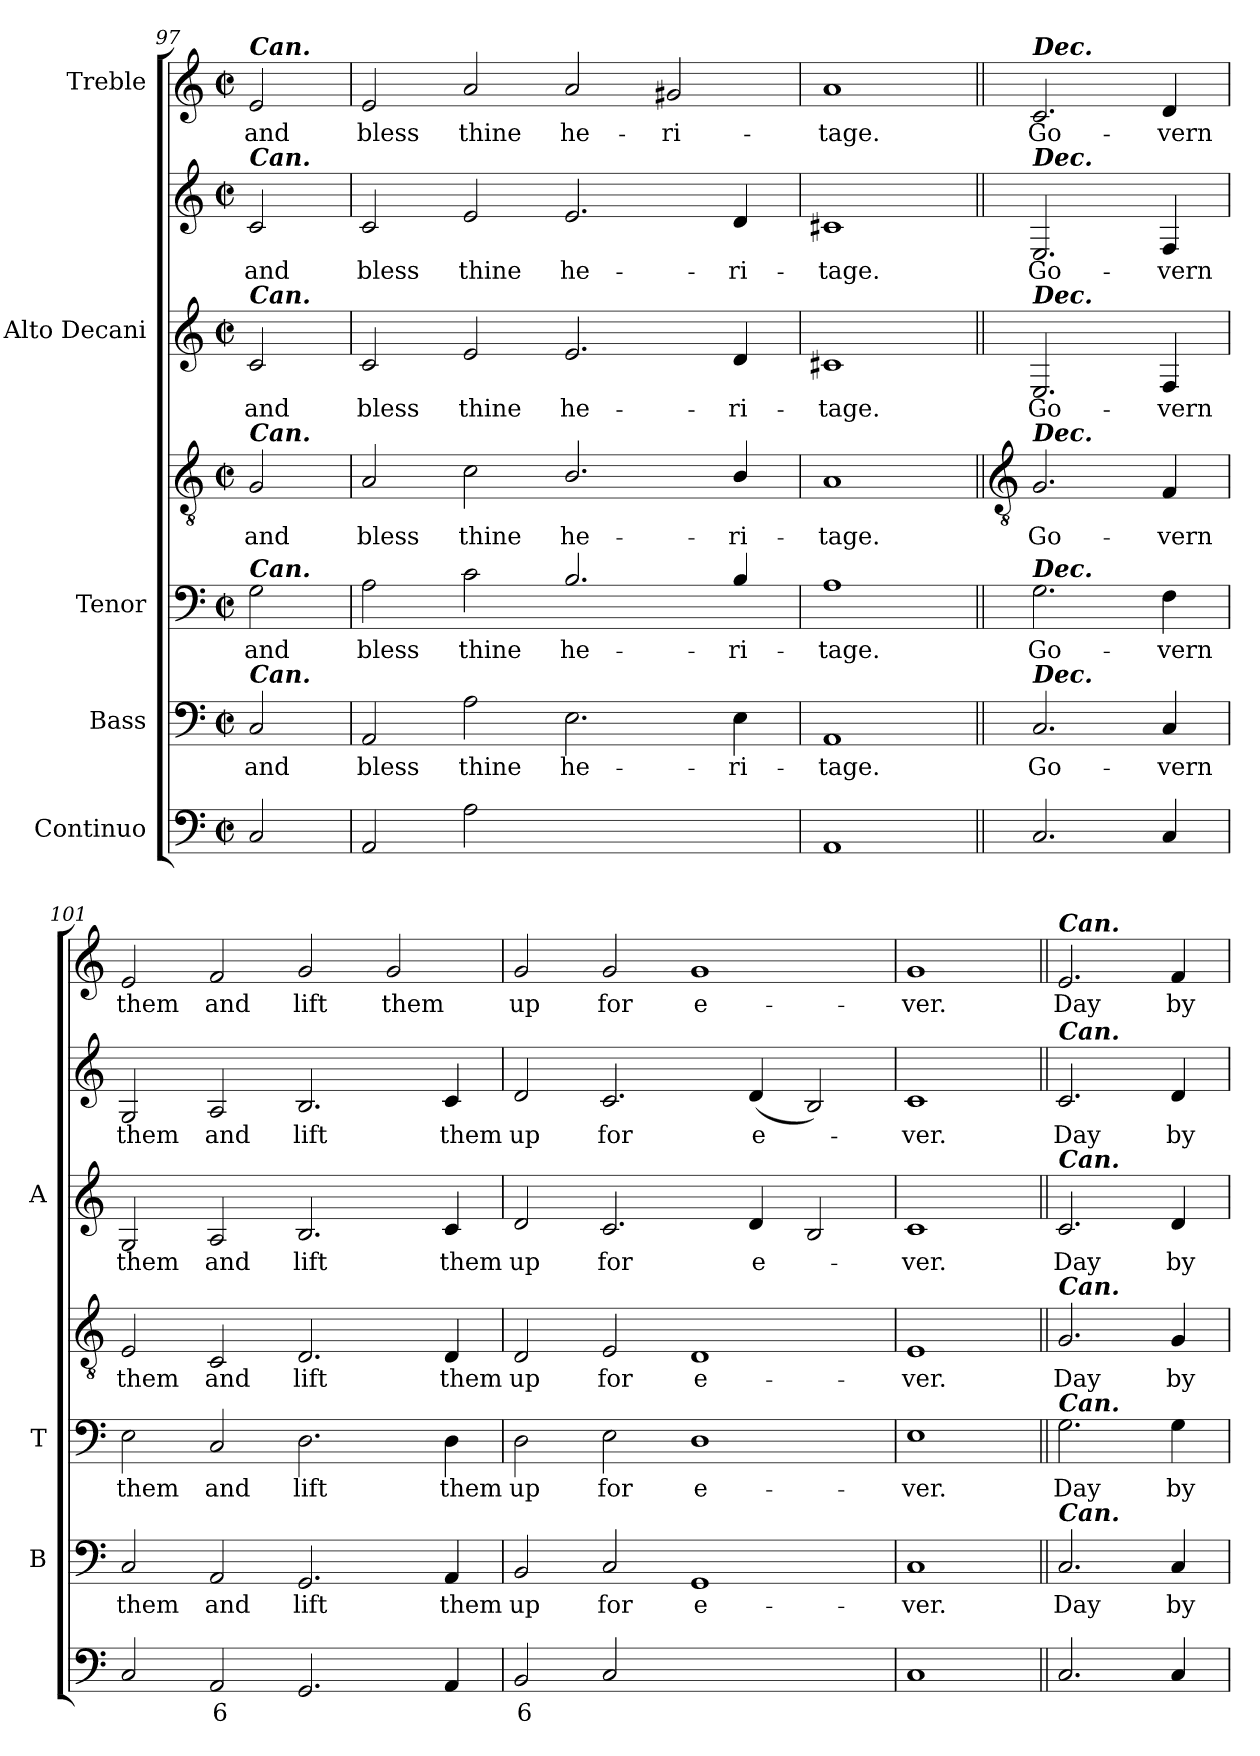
**kern	**text	**kern	**text	**kern	**text	**kern	**text	**kern	**text	**kern	**text	**kern	**text
*part5	*part5	*part4	*part4	*part3	*part3	*part3	*part3	*part2	*part2	*part2	*part2	*part1	*part1
*staff7	*staff7	*staff6	*staff6	*staff5	*staff5	*staff4	*staff4	*staff3	*staff3	*staff2	*staff2	*staff1	*staff1
*I"Continuo	*	*I"Bass	*	*I"Tenor	*	*	*	*I"Alto Decani	*	*	*	*I"Treble	*
*	*	*I'B	*	*I'T	*	*	*	*I'A	*	*	*	*	*
*clefF4	*	*clefF4	*	*	*	*clefGv2	*	*clefG2	*	*clefG2	*	*clefG2	*
*k[]	*	*k[]	*	*k[]	*	*k[]	*	*k[]	*	*k[]	*	*k[]	*
*C:	*	*C:	*	*C:	*	*C:	*	*C:	*	*C:	*	*C:	*
*M4/2	*	*M4/2	*	*M4/2	*	*M4/2	*	*M4/2	*	*M4/2	*	*M4/2	*
*met(c|)	*	*met(c|)	*	*met(c|)	*	*met(c|)	*	*met(c|)	*	*met(c|)	*	*met(c|)	*
=97	=97	=97	=97	=97	=97	=97	=97	=97	=97	=97	=97	=97	=97
!	!	!	!	!	!	!	!	!	!	!	!	!LO:TX:a:Bi:t=Can.	!
!	!	!	!	!	!	!	!	!	!	!LO:TX:a:Bi:t=Can.	!	!	!
!	!	!	!	!	!	!	!	!LO:TX:a:Bi:t=Can.	!	!	!	!	!
!	!	!	!	!	!	!LO:TX:a:Bi:t=Can.	!	!	!	!	!	!	!
!	!	!	!	!LO:TX:a:Bi:t=Can.	!	!	!	!	!	!	!	!	!
!	!	!LO:TX:a:Bi:t=Can.	!	!	!	!	!	!	!	!	!	!	!
!	!	!	!LO:LY:b	!	!LO:LY:b	!	!LO:LY:b	!	!LO:LY:b	!	!LO:LY:b	!	!LO:LY:b
2C	.	2C	and	2G	and	2G	and	2c	and	2c	and	2e	and
=98	=98	=98	=98	=98	=98	=98	=98	=98	=98	=98	=98	=98	=98
!	!	!	!LO:LY:b	!	!LO:LY:b	!	!LO:LY:b	!	!LO:LY:b	!	!LO:LY:b	!	!LO:LY:b
2AA	.	2AA	bless	2A	bless	2A	bless	2c	bless	2c	bless	2e	bless
!	!	!	!LO:LY:b	!	!LO:LY:b	!	!LO:LY:b	!	!LO:LY:b	!	!LO:LY:b	!	!LO:LY:b
2A	.	2A	thine	2c	thine	2c	thine	2e	thine	2e	thine	2a	thine
!	!LO:LY:b	!	!LO:LY:b	!	!LO:LY:b	!	!LO:LY:b	!	!LO:LY:b	!	!LO:LY:b	!	!LO:LY:b
[2Eyy	4	2.E	he-	2.B/	he-	2.B/	he-	2.e	he-	2.e	he-	2a	he-
!	!LO:LY:b	!	!	!	!	!	!	!	!	!	!	!	!LO:LY:b
2Eyy]	3	.	.	.	.	.	.	.	.	.	.	2g#X	-ri-
!	!	!	!LO:LY:b	!	!LO:LY:b	!	!LO:LY:b	!	!LO:LY:b	!	!LO:LY:b	!	!
.	.	4E	-ri-	4B/	-ri-	4B/	-ri-	4d	-ri-	4d	-ri-	.	.
=99	=99	=99	=99	=99	=99	=99	=99	=99	=99	=99	=99	=99	=99
!	!	!	!LO:LY:b	!	!LO:LY:b	!	!LO:LY:b	!	!LO:LY:b	!	!LO:LY:b	!	!LO:LY:b
1AA	.	1AA	-tage.	1A	-tage.	1A	-tage.	1c#X	-tage.	1c#X	-tage.	1a	-tage.
!!LO:LB:g=z
=100||	=100||	=100||	=100||	=100||	=100||	=100||	=100||	=100||	=100||	=100||	=100||	=100||	=100||
*	*	*	*	*	*	*clefGv2	*	*	*	*	*	*	*
!	!	!	!	!	!	!	!	!	!	!	!	!LO:TX:a:Bi:t=Dec.	!
!	!	!	!	!	!	!	!	!	!	!LO:TX:a:Bi:t=Dec.	!	!	!
!	!	!	!	!	!	!	!	!LO:TX:a:Bi:t=Dec.	!	!	!	!	!
!	!	!	!	!	!	!LO:TX:a:Bi:t=Dec.	!	!	!	!	!	!	!
!	!	!	!	!LO:TX:a:Bi:t=Dec.	!	!	!	!	!	!	!	!	!
!	!	!LO:TX:a:Bi:t=Dec.	!	!	!	!	!	!	!	!	!	!	!
!	!	!	!LO:LY:b	!	!LO:LY:b	!	!LO:LY:b	!	!LO:LY:b	!	!LO:LY:b	!	!LO:LY:b
2.C	.	2.C	Go-	2.G	Go-	2.G	Go-	2.E	Go-	2.E	Go-	2.c	Go-
!	!	!	!LO:LY:b	!	!LO:LY:b	!	!LO:LY:b	!	!LO:LY:b	!	!LO:LY:b	!	!LO:LY:b
4C	.	4C	-vern	4F	-vern	4F	-vern	4F	-vern	4F	-vern	4d	-vern
=101	=101	=101	=101	=101	=101	=101	=101	=101	=101	=101	=101	=101	=101
!	!	!	!LO:LY:b	!	!LO:LY:b	!	!LO:LY:b	!	!LO:LY:b	!	!LO:LY:b	!	!LO:LY:b
2C	.	2C	them	2E	them	2E	them	2G	them	2G	them	2e	them
!	!LO:LY:b	!	!LO:LY:b	!	!LO:LY:b	!	!LO:LY:b	!	!LO:LY:b	!	!LO:LY:b	!	!LO:LY:b
2AA	6	2AA	and	2C	and	2C	and	2A	and	2A	and	2f	and
!	!	!	!LO:LY:b	!	!LO:LY:b	!	!LO:LY:b	!	!LO:LY:b	!	!LO:LY:b	!	!LO:LY:b
2.GG	.	2.GG	lift	2.D	lift	2.D	lift	2.B	lift	2.B	lift	2g	lift
!	!	!	!	!	!	!	!	!	!	!	!	!	!LO:LY:b
.	.	.	.	.	.	.	.	.	.	.	.	2g	them
!	!	!	!LO:LY:b	!	!LO:LY:b	!	!LO:LY:b	!	!LO:LY:b	!	!LO:LY:b	!	!
4AA	.	4AA	them	4D	them	4D	them	4c	them	4c	them	.	.
=102	=102	=102	=102	=102	=102	=102	=102	=102	=102	=102	=102	=102	=102
!	!LO:LY:b	!	!LO:LY:b	!	!LO:LY:b	!	!LO:LY:b	!	!LO:LY:b	!	!LO:LY:b	!	!LO:LY:b
2BB	6	2BB	up	2D	up	2D	up	2d	up	2d	up	2g	up
!	!	!	!LO:LY:b	!	!LO:LY:b	!	!LO:LY:b	!	!LO:LY:b	!	!LO:LY:b	!	!LO:LY:b
2C	.	2C	for	2E	for	2E	for	2.c	for	2.c	for	2g	for
!	!LO:LY:b	!	!LO:LY:b	!	!LO:LY:b	!	!LO:LY:b	!	!	!	!	!	!LO:LY:b
[2GGyy	4	1GG	e-	1D	e-	1D	e-	.	.	.	.	1g	e-
!	!	!	!	!	!	!	!	!	!LO:LY:b	!	!LO:LY:b	!	!
.	.	.	.	.	.	.	.	4d	e-	(<4d	e-	.	.
!	!LO:LY:b	!	!	!	!	!	!	!	!	!	!	!	!
2GGyy]	3	.	.	.	.	.	.	2B	.	2B)	.	.	.
=103	=103	=103	=103	=103	=103	=103	=103	=103	=103	=103	=103	=103	=103
!	!	!	!LO:LY:b	!	!LO:LY:b	!	!LO:LY:b	!	!LO:LY:b	!	!LO:LY:b	!	!LO:LY:b
1C	.	1C	-ver.	1E	-ver.	1E	-ver.	1c	ver.	1c	ver.	1g	-ver.
=104||	=104||	=104||	=104||	=104||	=104||	=104||	=104||	=104||	=104||	=104||	=104||	=104||	=104||
!	!	!	!	!	!	!	!	!	!	!	!	!LO:TX:a:Bi:t=Can.	!
!	!	!	!	!	!	!	!	!	!	!LO:TX:a:Bi:t=Can.	!	!	!
!	!	!	!	!	!	!	!	!LO:TX:a:Bi:t=Can.	!	!	!	!	!
!	!	!	!	!	!	!LO:TX:a:Bi:t=Can.	!	!	!	!	!	!	!
!	!	!	!	!LO:TX:a:Bi:t=Can.	!	!	!	!	!	!	!	!	!
!	!	!LO:TX:a:Bi:t=Can.	!	!	!	!	!	!	!	!	!	!	!
!	!	!	!LO:LY:b	!	!LO:LY:b	!	!LO:LY:b	!	!LO:LY:b	!	!LO:LY:b	!	!LO:LY:b
2.C	.	2.C	Day	2.G	Day	2.G	Day	2.c	Day	2.c	Day	2.e	Day
!	!	!	!LO:LY:b	!	!LO:LY:b	!	!LO:LY:b	!	!LO:LY:b	!	!LO:LY:b	!	!LO:LY:b
4C	.	4C	by	4G	by	4G	by	4d	by	4d	by	4f	by
=	=	=	=	=	=	=	=	=	=	=	=	=	=
*-	*-	*-	*-	*-	*-	*-	*-	*-	*-	*-	*-	*-	*-
